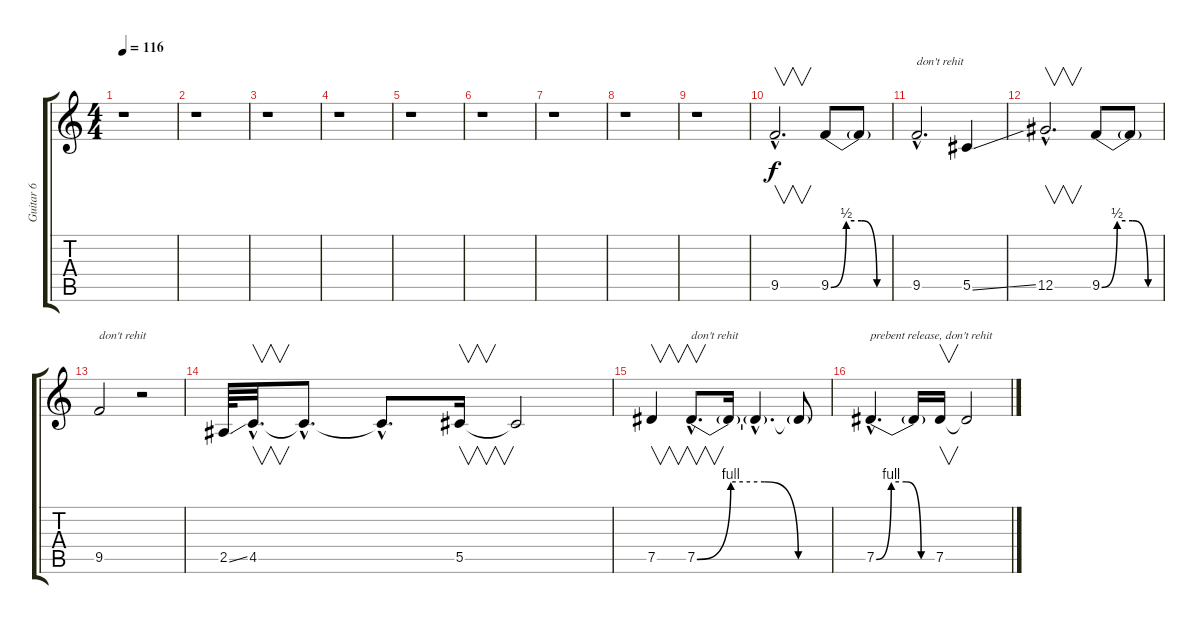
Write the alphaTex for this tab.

\track ("Guitar 6" "Guitar 6") {instrument overdrivenguitar}
\staff {score tabs}
\tuning (Eb4 Bb3 Gb3 Db3 Ab2 Db2) {hide}
\ts (4 4)
\tempo 116
\clef g2
\ks c
r.1{dy f} |
r.1 |
r.1 |
r.1 |
r.1 |
r.1 |
r.1 |
r.1 |
r.1 |
9.5{hac}.2{v d} 9.5{be (custom 0 0 15 2 30 2 45 0 60 0)}.8 9.5{t}.8 |
9.5{hac}.2{d txt "don't rehit"} 5.5{ss}.4 |
12.5{hac}.2{v d} 9.5{be (custom 0 0 15 2 30 2 45 0 60 0)}.8 9.5{t}.8 |
9.5.2{txt "don't rehit"} r.2 |
2.5{ss}.64 4.5{hac}.32{v d} 4.5{hac t}.8{d} 4.5{hac t}.8{d} 5.5.16{v} 5.5{t}.2 |
7.5.4{v} 7.5{be (custom 0 0 15 4 30 4 45 0 60 0) hac}.8{v d txt "don't rehit"} 7.5{t}.16 7.5{hac t}.4{d} 7.5{t}.8 |
7.5{be (custom 0 0 15 4 30 4 45 0 60 0) hac}.4{d txt "prebent release, don't rehit"} 7.5{t}.16 7.5.16{v} 7.5{t}.2
